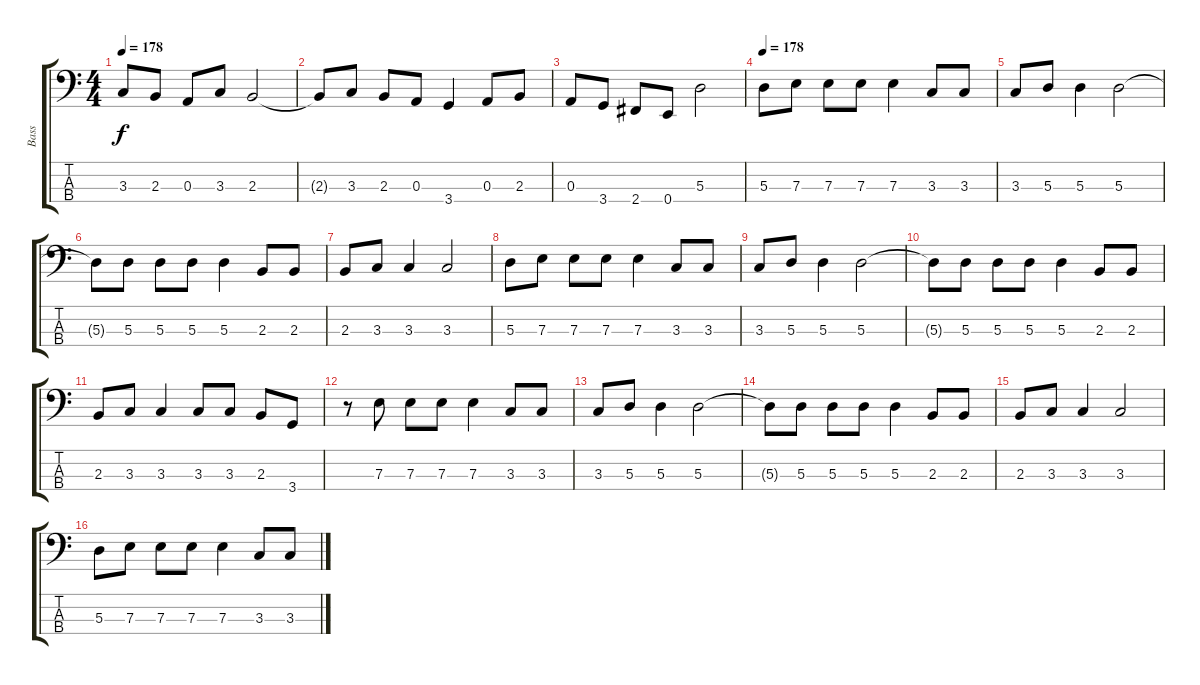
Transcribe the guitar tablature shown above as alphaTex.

\track ("Bass" "Bass") {mute instrument electricbassfinger}
\staff {score tabs}
\tuning (G2 D2 A1 E1) {hide}
\ts (4 4)
\tempo 178
\clef f4
\ks c
3.3.8{dy f} 2.3.8 0.3.8 3.3.8 2.3.2 |
2.3{t}.8 3.3.8 2.3.8 0.3.8 3.4.4 0.3.8 2.3.8 |
0.3.8 3.4.8 2.4.8 0.4.8 5.3.2 |
\tempo 178
5.3.8 7.3.8 7.3.8 7.3.8 7.3.4 3.3.8 3.3.8 |
3.3.8 5.3.8 5.3.4 5.3.2 |
5.3{t}.8 5.3.8 5.3.8 5.3.8 5.3.4 2.3.8 2.3.8 |
2.3.8 3.3.8 3.3.4 3.3.2 |
5.3.8 7.3.8 7.3.8 7.3.8 7.3.4 3.3.8 3.3.8 |
3.3.8 5.3.8 5.3.4 5.3.2 |
5.3{t}.8 5.3.8 5.3.8 5.3.8 5.3.4 2.3.8 2.3.8 |
2.3.8 3.3.8 3.3.4 3.3.8 3.3.8 2.3.8 3.4.8 |
r.8 7.3.8 7.3.8 7.3.8 7.3.4 3.3.8 3.3.8 |
3.3.8 5.3.8 5.3.4 5.3.2 |
5.3{t}.8 5.3.8 5.3.8 5.3.8 5.3.4 2.3.8 2.3.8 |
2.3.8 3.3.8 3.3.4 3.3.2 |
5.3.8 7.3.8 7.3.8 7.3.8 7.3.4 3.3.8 3.3.8
